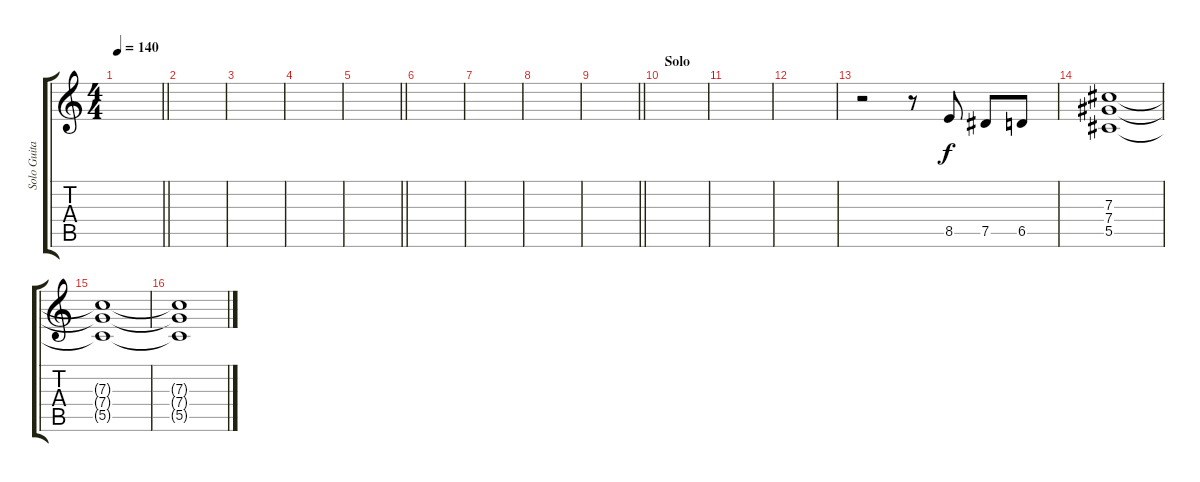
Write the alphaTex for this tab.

\track ("Solo Guitar" "Solo Guita") {instrument distortionguitar}
\staff {score tabs}
\tuning (Eb4 Bb3 Gb3 Db3 Ab2 Eb2) {hide}
\ts (4 4)
\tempo 140
\clef g2
\barLineRight lightlight
\ks c
|
|
|
|
\barLineRight lightlight
|
|
|
|
\barLineRight lightlight
|
\section ("" "Solo")
|
|
|
r.2 r.8 8.5.8 7.5.8 6.5.8 |
(7.3 7.4 5.5).1 |
(7.3{t} 7.4{t} 5.5{t}).1{volume 10} |
(7.3{t} 7.4{t} 5.5{t}).1{volume 6}
